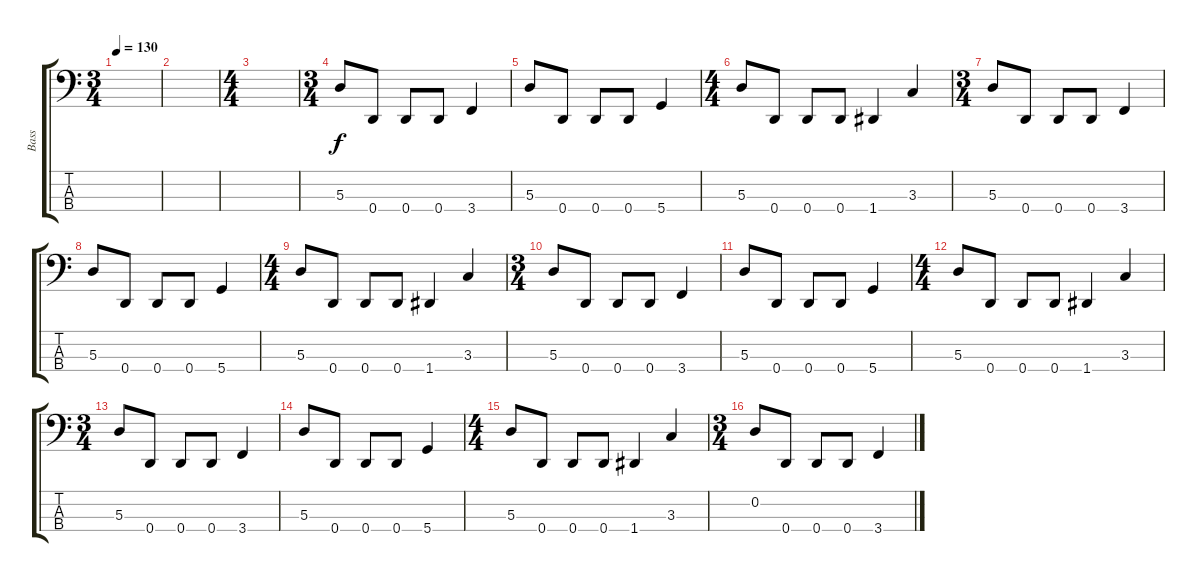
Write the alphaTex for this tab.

\track ("Bass" "Bass") {instrument slapbass2}
\staff {score tabs}
\tuning (G2 D2 A1 D1) {hide}
\ts (3 4)
\tempo 130
\clef f4
\ks c
|
|
\ts (4 4)
|
\ts (3 4)
5.3.8 0.4.8 0.4.8 0.4.8 3.4.4 |
5.3.8 0.4.8 0.4.8 0.4.8 5.4.4 |
\ts (4 4)
5.3.8 0.4.8 0.4.8 0.4.8 1.4.4 3.3.4 |
\ts (3 4)
5.3.8 0.4.8 0.4.8 0.4.8 3.4.4 |
5.3.8 0.4.8 0.4.8 0.4.8 5.4.4 |
\ts (4 4)
5.3.8 0.4.8 0.4.8 0.4.8 1.4.4 3.3.4 |
\ts (3 4)
5.3.8 0.4.8 0.4.8 0.4.8 3.4.4 |
5.3.8 0.4.8 0.4.8 0.4.8 5.4.4 |
\ts (4 4)
5.3.8 0.4.8 0.4.8 0.4.8 1.4.4 3.3.4 |
\ts (3 4)
5.3.8 0.4.8 0.4.8 0.4.8 3.4.4 |
5.3.8 0.4.8 0.4.8 0.4.8 5.4.4 |
\ts (4 4)
5.3.8 0.4.8 0.4.8 0.4.8 1.4.4 3.3.4 |
\ts (3 4)
0.2.8 0.4.8 0.4.8 0.4.8 3.4.4
